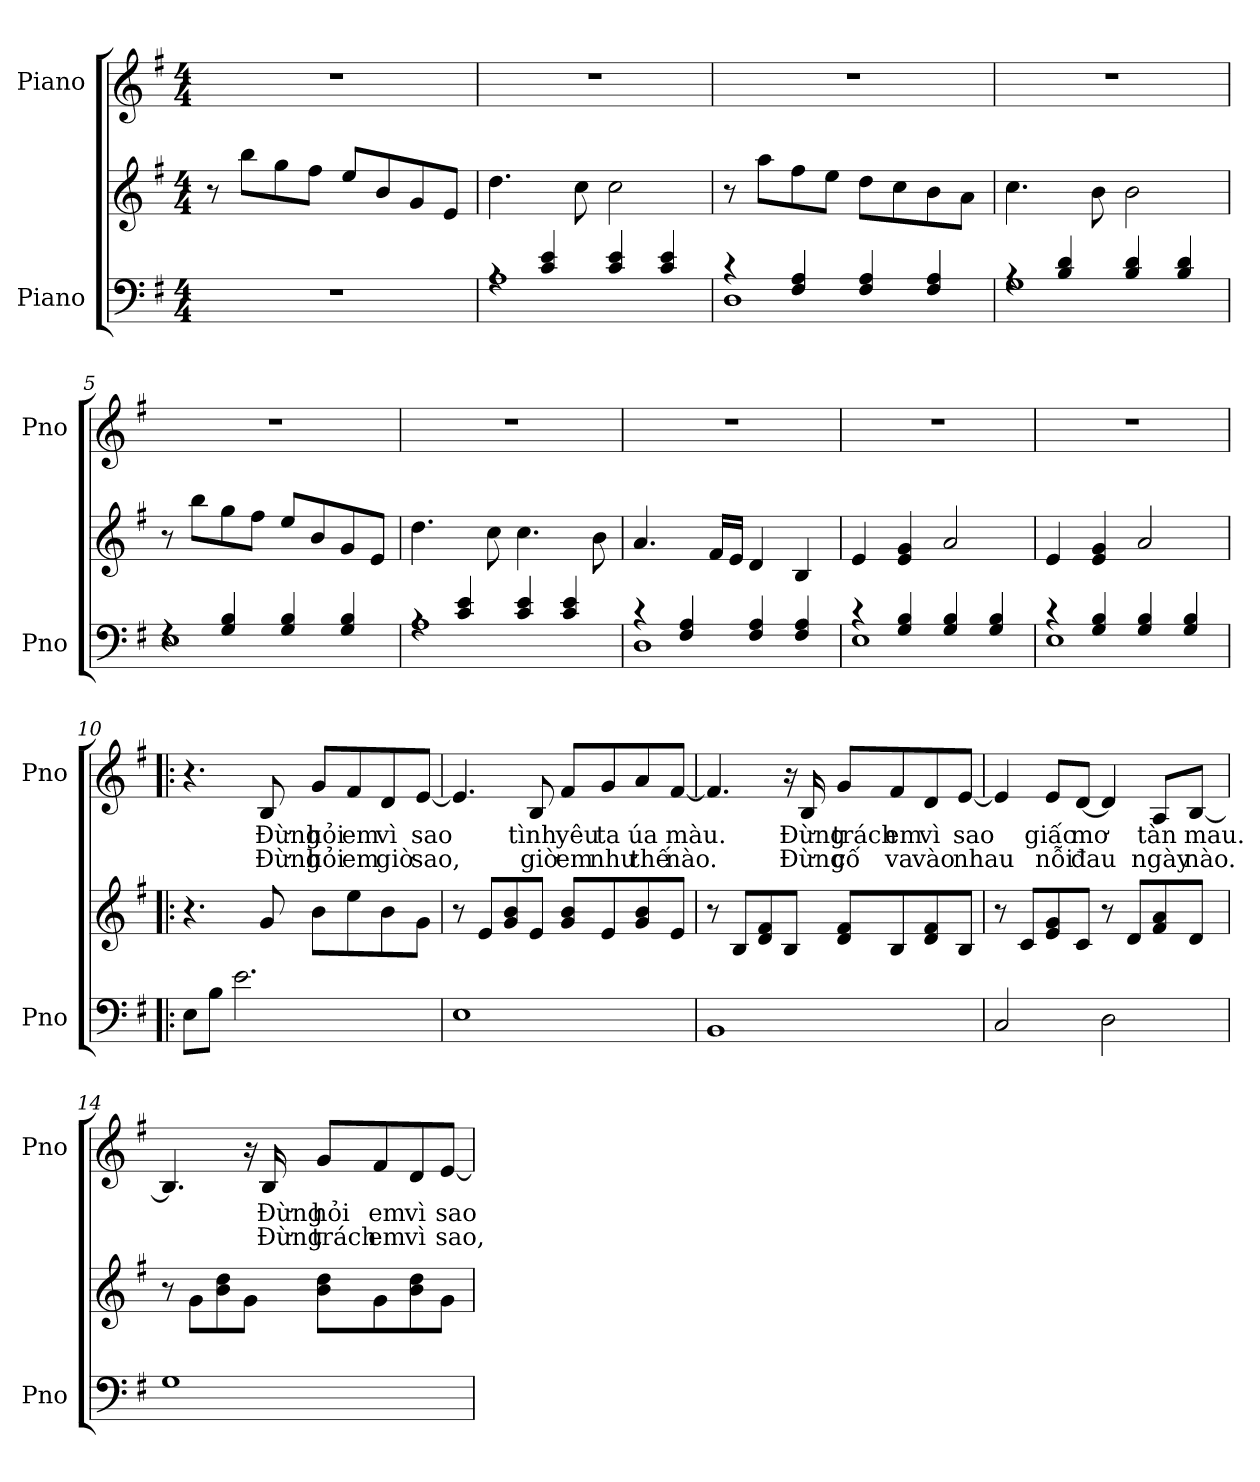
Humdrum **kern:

**kern	**kern	**kern	**text	**text
*part2	*part2	*part1	*part1	*part1
*staff3	*staff2	*staff1	*staff1	*staff1
*I"Piano	*	*I"Piano	*	*
*I'Pno	*	*I'Pno	*	*
*clefF4	*clefG2	*clefG2	*	*
*k[f#]	*k[f#]	*k[f#]	*	*
*M4/4	*M4/4	*M4/4	*	*
*MM80	*MM80	*MM80	*	*
=1	=1	=1	=1	=1
1r	8r	1r	.	.
.	8bb\L	.	.	.
.	8gg\	.	.	.
.	8ff#\J	.	.	.
.	8ee/L	.	.	.
.	8b/	.	.	.
.	8g/	.	.	.
.	8e/J	.	.	.
=2	=2	=2	=2	=2
*^	*	*	*	*
4rA	1A	4.dd\	1r	.	.
4c/ 4e/	.	.	.	.	.
.	.	8cc\	.	.	.
4c/ 4e/	.	2cc\	.	.	.
4c/ 4e/	.	.	.	.	.
=3	=3	=3	=3	=3	=3
4r	1D	8r	1r	.	.
.	.	8aa\L	.	.	.
4F#/ 4A/	.	8ff#\	.	.	.
.	.	8ee\J	.	.	.
4F#/ 4A/	.	8dd\L	.	.	.
.	.	8cc\	.	.	.
4F#/ 4A/	.	8b\	.	.	.
.	.	8a\J	.	.	.
=4	=4	=4	=4	=4	=4
4rA	1G	4.cc\	1r	.	.
4B/ 4d/	.	.	.	.	.
.	.	8b\	.	.	.
4B/ 4d/	.	2b\	.	.	.
4B/ 4d/	.	.	.	.	.
!!LO:LB:g=z
=5	=5	=5	=5	=5	=5
4rF	1E	8r	1r	.	.
.	.	8bb\L	.	.	.
4G/ 4B/	.	8gg\	.	.	.
.	.	8ff#\J	.	.	.
4G/ 4B/	.	8ee/L	.	.	.
.	.	8b/	.	.	.
4G/ 4B/	.	8g/	.	.	.
.	.	8e/J	.	.	.
=6	=6	=6	=6	=6	=6
4rA	1A	4.dd\	1r	.	.
4c/ 4e/	.	.	.	.	.
.	.	8cc\	.	.	.
4c/ 4e/	.	4.cc\	.	.	.
4c/ 4e/	.	.	.	.	.
.	.	8b\	.	.	.
=7	=7	=7	=7	=7	=7
4r	1D	4.a/	1r	.	.
4F#/ 4A/	.	.	.	.	.
.	.	16f#/LL	.	.	.
.	.	16e/JJ	.	.	.
4F#/ 4A/	.	4d/	.	.	.
4F#/ 4A/	.	4B/	.	.	.
=8	=8	=8	=8	=8	=8
4r	1E	4e/	1r	.	.
4G/ 4B/	.	4e/ 4g/	.	.	.
4G/ 4B/	.	2a/	.	.	.
4G/ 4B/	.	.	.	.	.
=9	=9	=9	=9	=9	=9
4r	1E	4e/	1r	.	.
4G/ 4B/	.	4e/ 4g/	.	.	.
4G/ 4B/	.	2a/	.	.	.
4G/ 4B/	.	.	.	.	.
*v	*v	*	*	*	*
!!LO:LB:g=z
=10!|:	=10!|:	=10!|:	=10!|:	=10!|:
8E\L	4.r	4.r	.	.
8B\J	.	.	.	.
2.e\	.	.	.	.
!	!	!	!LO:LY:b	!LO:LY:b
.	8g/	8B/	Đừng	Đừng
!	!	!	!LO:LY:b	!LO:LY:b
.	8b\L	8g/L	hỏi	hỏi
!	!	!	!LO:LY:b	!LO:LY:b
.	8ee\	8f#/	em	em
!	!	!	!LO:LY:b	!LO:LY:b
.	8b\	8d/	vì	giờ
!	!	!	!LO:LY:b	!LO:LY:b
.	8g\J	[8e/J	sao	sao,
=11	=11	=11	=11	=11
1E	8r	4.e/]	.	.
.	8e/L	.	.	.
.	8g/ 8b/	.	.	.
!	!	!	!LO:LY:b	!LO:LY:b
.	8e/J	8B/	tình	giờ
!	!	!	!LO:LY:b	!LO:LY:b
.	8g/ 8b/L	8f#/L	yêu	em
!	!	!	!LO:LY:b	!LO:LY:b
.	8e/	8g/	ta	như
!	!	!	!LO:LY:b	!LO:LY:b
.	8g/ 8b/	8a/	úa	thế
!	!	!	!LO:LY:b	!LO:LY:b
.	8e/J	[8f#/J	màu.	nào.
!!LO:PB:g=z
=12	=12	=12	=12	=12
1BB	8r	4.f#/]	.	.
.	8B/L	.	.	.
.	8d/ 8f#/	.	.	.
.	8B/J	16r	.	.
!	!	!	!LO:LY:b	!LO:LY:b
.	.	16B/	Đừng	Đừng
!	!	!	!LO:LY:b	!LO:LY:b
.	8d/ 8f#/L	8g/L	trách	cố
!	!	!	!LO:LY:b	!LO:LY:b
.	8B/	8f#/	em	va
!	!	!	!LO:LY:b	!LO:LY:b
.	8d/ 8f#/	8d/	vì	vào
!	!	!	!LO:LY:b	!LO:LY:b
.	8B/J	[8e/J	sao	nhau
=13	=13	=13	=13	=13
2C/	8r	4e/]	.	.
.	8c/L	.	.	.
!	!	!	!LO:LY:b	!LO:LY:b
.	8e/ 8g/	8e/L	giấc	nỗi
!	!	!	!LO:LY:b	!LO:LY:b
.	8c/J	[8d/J	mơ	đau
2D\	8r	4d/]	.	.
.	8d/L	.	.	.
!	!	!	!LO:LY:b	!LO:LY:b
.	8f#/ 8a/	8A/L	tàn	ngày
!	!	!	!LO:LY:b	!LO:LY:b
.	8d/J	[8B/J	mau.	nào.
!!LO:LB:g=z
=14	=14	=14	=14	=14
1G	8r	4.B/]	.	.
.	8g\L	.	.	.
.	8b\ 8dd\	.	.	.
.	8g\J	16r	.	.
!	!	!	!LO:LY:b	!LO:LY:b
.	.	16B/	Đừng	Đừng
!	!	!	!LO:LY:b	!LO:LY:b
.	8b\ 8dd\L	8g/L	hỏi	trách
!	!	!	!LO:LY:b	!LO:LY:b
.	8g\	8f#/	em	em
!	!	!	!LO:LY:b	!LO:LY:b
.	8b\ 8dd\	8d/	vì	vì
!	!	!	!LO:LY:b	!LO:LY:b
.	8g\J	[8e/J	sao	sao,
=	=	=	=	=
*-	*-	*-	*-	*-
